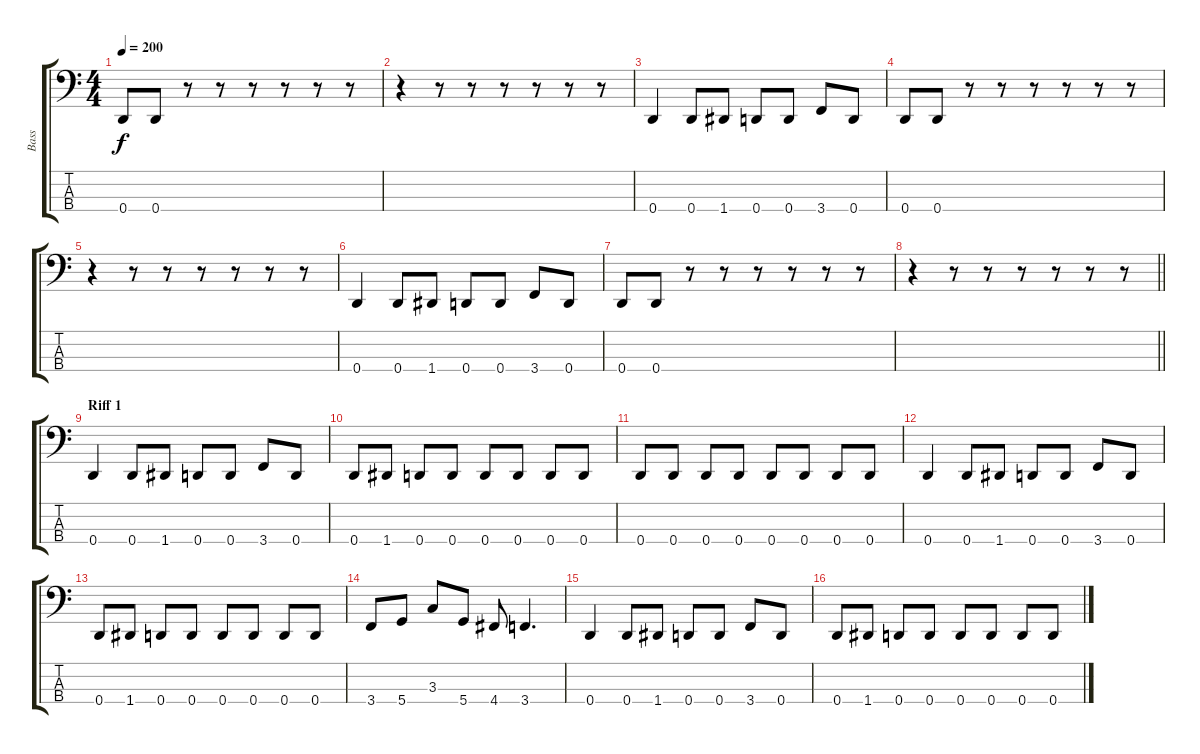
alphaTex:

\track ("Bass" "Bass") {instrument electricbassfinger}
\staff {score tabs}
\tuning (G2 D2 A1 D1) {hide}
\ts (4 4)
\tempo 200
\clef f4
\ks c
0.4.8{dy f} 0.4.8 r.8 r.8 r.8 r.8 r.8 r.8 |
r.4 r.8 r.8 r.8 r.8 r.8 r.8 |
0.4.4 0.4.8 1.4.8 0.4.8 0.4.8 3.4.8 0.4.8 |
0.4.8 0.4.8 r.8 r.8 r.8 r.8 r.8 r.8 |
r.4 r.8 r.8 r.8 r.8 r.8 r.8 |
0.4.4 0.4.8 1.4.8 0.4.8 0.4.8 3.4.8 0.4.8 |
0.4.8 0.4.8 r.8 r.8 r.8 r.8 r.8 r.8 |
\barLineRight lightlight
r.4 r.8 r.8 r.8 r.8 r.8 r.8 |
\section ("" "Riff 1")
0.4.4 0.4.8 1.4.8 0.4.8 0.4.8 3.4.8 0.4.8 |
0.4.8 1.4.8 0.4.8 0.4.8 0.4.8 0.4.8 0.4.8 0.4.8 |
0.4.8 0.4.8 0.4.8 0.4.8 0.4.8 0.4.8 0.4.8 0.4.8 |
0.4.4 0.4.8 1.4.8 0.4.8 0.4.8 3.4.8 0.4.8 |
0.4.8 1.4.8 0.4.8 0.4.8 0.4.8 0.4.8 0.4.8 0.4.8 |
3.4.8 5.4.8 3.3.8 5.4.8 4.4.8 3.4.4{d} |
0.4.4 0.4.8 1.4.8 0.4.8 0.4.8 3.4.8 0.4.8 |
0.4.8 1.4.8 0.4.8 0.4.8 0.4.8 0.4.8 0.4.8 0.4.8
